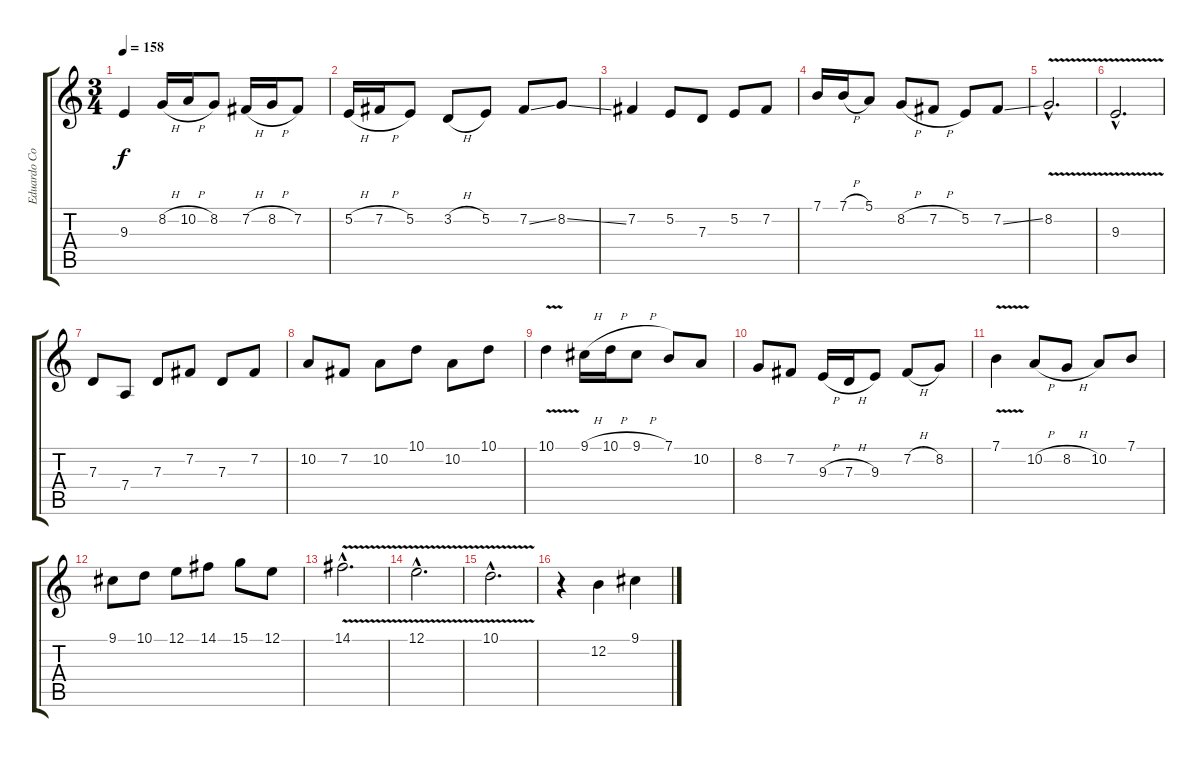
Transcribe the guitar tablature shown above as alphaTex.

\track ("Eduardo Coma" "Eduardo Co") {instrument violin}
\staff {score tabs}
\tuning (E4 B3 G3 D3 A2 E2) {hide}
\ts (3 4)
\tempo 158
\clef g2
\ks c
9.3.4{dy f} 8.2{h}.16 10.2{h}.16 8.2.8 7.2{h}.16 8.2{h}.16 7.2.8 |
5.2{h}.16 7.2{h}.16 5.2.8 3.2{h}.8 5.2.8 7.2{ss}.8 8.2{ss}.8 |
7.2.4 5.2.8 7.3.8 5.2.8 7.2.8 |
7.1.16 7.1{h}.16 5.1.8 8.2{h}.8 7.2{h}.8 5.2.8 7.2{ss}.8 |
8.2{v hac}.2{d} |
9.3{v hac}.2{d} |
7.3.8 7.4.8 7.3.8 7.2.8 7.3.8 7.2.8 |
10.2.8 7.2.8 10.2.8 10.1.8 10.2.8 10.1.8 |
10.1{v}.4 9.1{h}.16 10.1{h}.16 9.1{h}.8 7.1.8 10.2.8 |
8.2.8 7.2.8 9.3{h}.16 7.3{h}.16 9.3.8 7.2{h}.8 8.2.8 |
7.1{v}.4 10.2{h}.8 8.2{h}.8 10.2.8 7.1.8 |
9.1.8 10.1.8 12.1.8 14.1.8 15.1.8 12.1.8 |
14.1{v hac}.2{d} |
12.1{v hac}.2{d} |
10.1{v hac}.2{d} |
r.4 12.2.4 9.1.4
